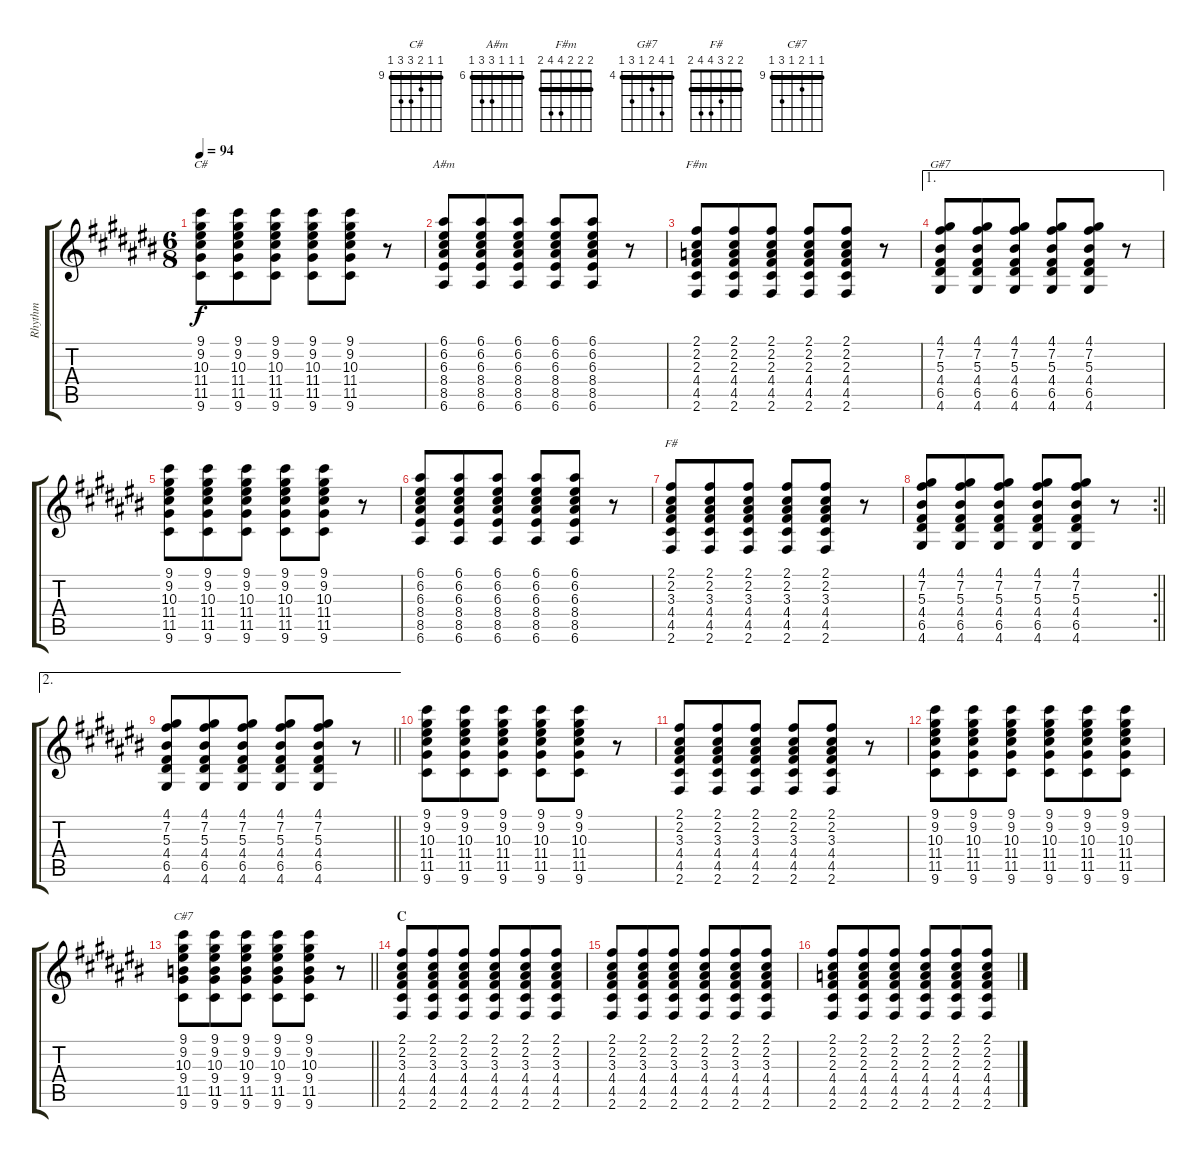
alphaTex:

\track ("Rhythm" "Rhythm") {instrument acousticguitarnylon}
\staff {score tabs}
\tuning (E4 B3 G3 D3 A2 E2) {hide}
\chord ("C#" 9 9 10 11 11 9) {firstfret 9 barre 9}
\chord ("A#m" 6 6 6 8 8 6) {firstfret 6 barre 6}
\chord ("F#m" 2 2 2 4 4 2) {barre 2}
\chord ("G#7" 4 7 5 4 6 4) {firstfret 4 barre 4}
\chord ("F#" 2 2 3 4 4 2) {barre 2}
\chord ("C#7" 9 9 10 9 11 9) {firstfret 9 barre 9}
\ts (6 8)
\tempo 94
\clef g2
\ks c#
(9.1 9.2 10.3 11.4 11.5 9.6).8{ch "C#" dy f} (9.1 9.2 10.3 11.4 11.5 9.6).8 (9.1 9.2 10.3 11.4 11.5 9.6).8 (9.1 9.2 10.3 11.4 11.5 9.6).8 (9.1 9.2 10.3 11.4 11.5 9.6).8 r.8 |
(6.1 6.2 6.3 8.4 8.5 6.6).8{ch "A#m"} (6.1 6.2 6.3 8.4 8.5 6.6).8 (6.1 6.2 6.3 8.4 8.5 6.6).8 (6.1 6.2 6.3 8.4 8.5 6.6).8 (6.1 6.2 6.3 8.4 8.5 6.6).8 r.8 |
(2.1 2.2 2.3 4.4 4.5 2.6).8{ch "F#m"} (2.1 2.2 2.3 4.4 4.5 2.6).8 (2.1 2.2 2.3 4.4 4.5 2.6).8 (2.1 2.2 2.3 4.4 4.5 2.6).8 (2.1 2.2 2.3 4.4 4.5 2.6).8 r.8 |
\ae 1
(4.1 7.2 5.3 4.4 6.5 4.6).8{ch "G#7"} (4.1 7.2 5.3 4.4 6.5 4.6).8 (4.1 7.2 5.3 4.4 6.5 4.6).8 (4.1 7.2 5.3 4.4 6.5 4.6).8 (4.1 7.2 5.3 4.4 6.5 4.6).8 r.8 |
(9.1 9.2 10.3 11.4 11.5 9.6).8 (9.1 9.2 10.3 11.4 11.5 9.6).8 (9.1 9.2 10.3 11.4 11.5 9.6).8 (9.1 9.2 10.3 11.4 11.5 9.6).8 (9.1 9.2 10.3 11.4 11.5 9.6).8 r.8 |
(6.1 6.2 6.3 8.4 8.5 6.6).8 (6.1 6.2 6.3 8.4 8.5 6.6).8 (6.1 6.2 6.3 8.4 8.5 6.6).8 (6.1 6.2 6.3 8.4 8.5 6.6).8 (6.1 6.2 6.3 8.4 8.5 6.6).8 r.8 |
(2.1 2.2 3.3 4.4 4.5 2.6).8{ch "F#"} (2.1 2.2 3.3 4.4 4.5 2.6).8 (2.1 2.2 3.3 4.4 4.5 2.6).8 (2.1 2.2 3.3 4.4 4.5 2.6).8 (2.1 2.2 3.3 4.4 4.5 2.6).8 r.8 |
\rc 2
\barLineRight lightlight
(4.1 7.2 5.3 4.4 6.5 4.6).8 (4.1 7.2 5.3 4.4 6.5 4.6).8 (4.1 7.2 5.3 4.4 6.5 4.6).8 (4.1 7.2 5.3 4.4 6.5 4.6).8 (4.1 7.2 5.3 4.4 6.5 4.6).8 r.8 |
\ae 2
\barLineRight lightlight
(4.1 7.2 5.3 4.4 6.5 4.6).8 (4.1 7.2 5.3 4.4 6.5 4.6).8 (4.1 7.2 5.3 4.4 6.5 4.6).8 (4.1 7.2 5.3 4.4 6.5 4.6).8 (4.1 7.2 5.3 4.4 6.5 4.6).8 r.8 |
(9.1 9.2 10.3 11.4 11.5 9.6).8 (9.1 9.2 10.3 11.4 11.5 9.6).8 (9.1 9.2 10.3 11.4 11.5 9.6).8 (9.1 9.2 10.3 11.4 11.5 9.6).8 (9.1 9.2 10.3 11.4 11.5 9.6).8 r.8 |
(2.1 2.2 3.3 4.4 4.5 2.6).8 (2.1 2.2 3.3 4.4 4.5 2.6).8 (2.1 2.2 3.3 4.4 4.5 2.6).8 (2.1 2.2 3.3 4.4 4.5 2.6).8 (2.1 2.2 3.3 4.4 4.5 2.6).8 r.8 |
(9.1 9.2 10.3 11.4 11.5 9.6).8 (9.1 9.2 10.3 11.4 11.5 9.6).8 (9.1 9.2 10.3 11.4 11.5 9.6).8 (9.1 9.2 10.3 11.4 11.5 9.6).8 (9.1 9.2 10.3 11.4 11.5 9.6).8 (9.1 9.2 10.3 11.4 11.5 9.6).8 |
\barLineRight lightlight
(9.1 9.2 10.3 9.4 11.5 9.6).8{ch "C#7"} (9.1 9.2 10.3 9.4 11.5 9.6).8 (9.1 9.2 10.3 9.4 11.5 9.6).8 (9.1 9.2 10.3 9.4 11.5 9.6).8 (9.1 9.2 10.3 9.4 11.5 9.6).8 r.8 |
\section ("" "C")
(2.1 2.2 3.3 4.4 4.5 2.6).8 (2.1 2.2 3.3 4.4 4.5 2.6).8 (2.1 2.2 3.3 4.4 4.5 2.6).8 (2.1 2.2 3.3 4.4 4.5 2.6).8 (2.1 2.2 3.3 4.4 4.5 2.6).8 (2.1 2.2 3.3 4.4 4.5 2.6).8 |
(2.1 2.2 3.3 4.4 4.5 2.6).8 (2.1 2.2 3.3 4.4 4.5 2.6).8 (2.1 2.2 3.3 4.4 4.5 2.6).8 (2.1 2.2 3.3 4.4 4.5 2.6).8 (2.1 2.2 3.3 4.4 4.5 2.6).8 (2.1 2.2 3.3 4.4 4.5 2.6).8 |
(2.1 2.2 2.3 4.4 4.5 2.6).8 (2.1 2.2 2.3 4.4 4.5 2.6).8 (2.1 2.2 2.3 4.4 4.5 2.6).8 (2.1 2.2 2.3 4.4 4.5 2.6).8 (2.1 2.2 2.3 4.4 4.5 2.6).8 (2.1 2.2 2.3 4.4 4.5 2.6).8
